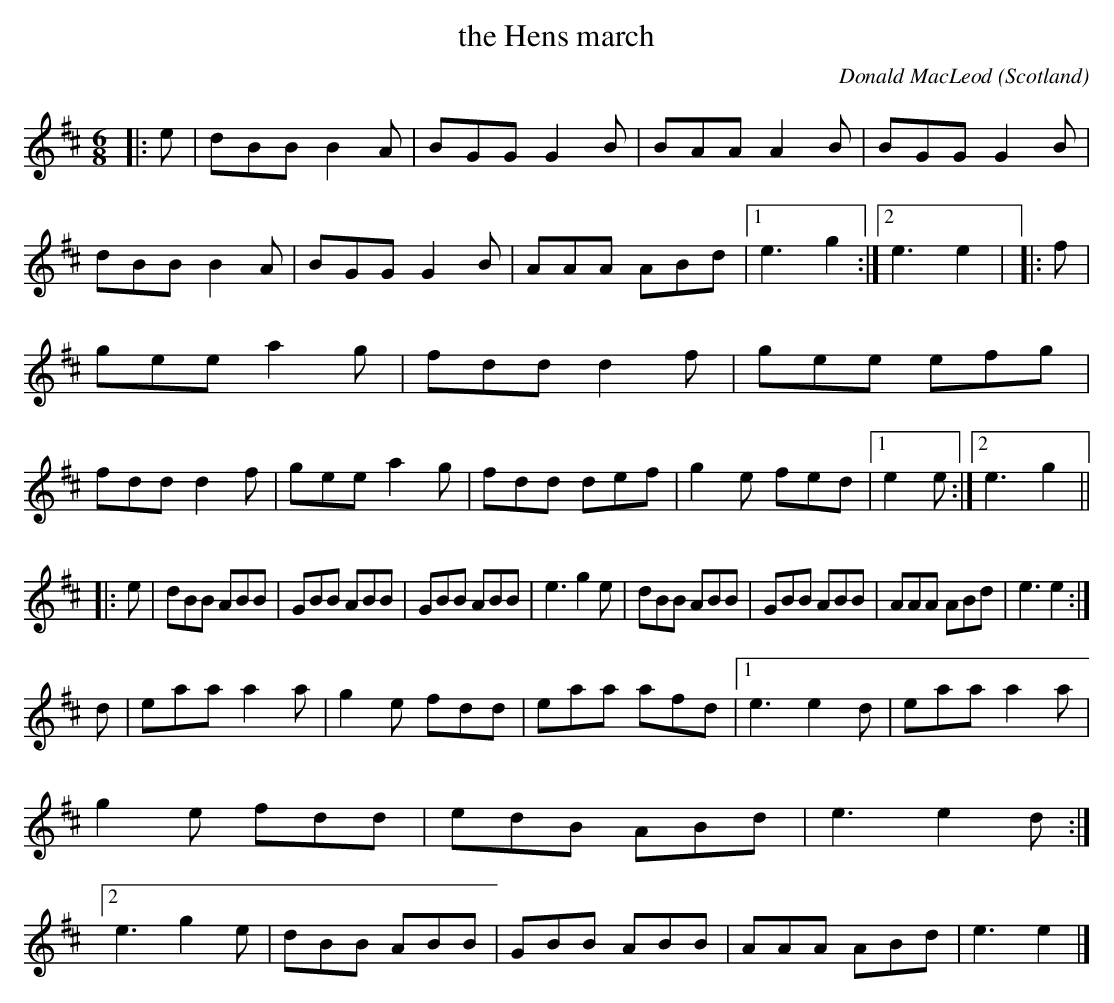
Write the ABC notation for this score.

X:1
T:the Hens march
O:Scotland
M:6/8
C:Donald MacLeod
K:Edor
|:e| dBBB2A|BGGG2B|BAAA2B|BGGG2B|dBBB2A|BGGG2B|AAA ABd|1e3g2:|2e3e2|\
|:f|geea2g| fddd2f|gee efg|fddd2f|geea2g|fdd def|g2e fed|1e2e:|2e3g2||
|:e|dBB ABB| GBB ABB| GBB ABB|e3g2e|dBB ABB| GBB ABB| AAA ABd|e3e2:|
d|eaa a2a|g2e fdd|eaa afd\
|1 e3e2d| eaa a2a|g2e fdd| edB ABd| e3e2d\
:|2 e3g2e| dBB ABB| GBB ABB| AAA ABd| e3e2|]
